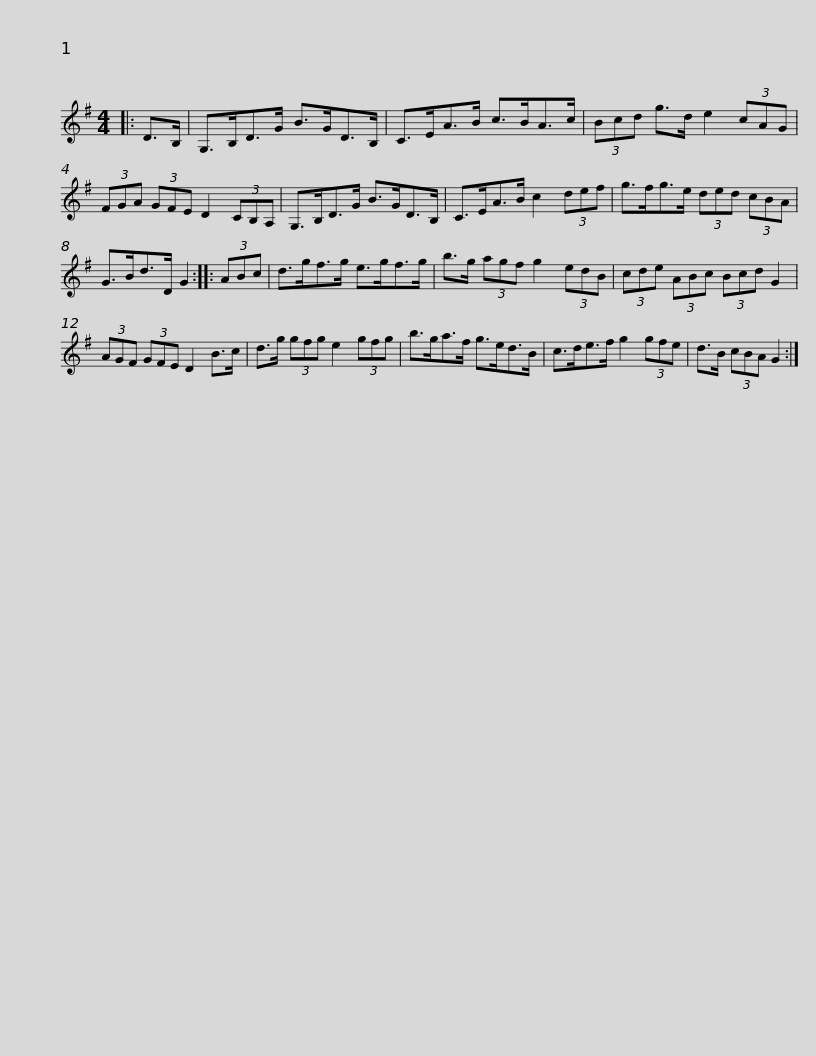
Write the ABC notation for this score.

X:1
L:1/8
M:4/4
I:linebreak $
K:G
V:1 treble
V:1
|: D>B, | G,>B,D>G B>GD>B, | C>EA>B c>BA>c | (3Bcd g>d e2 (3cAG | (3FGA (3GFE D2 (3CB,A, |$ %5
 G,>B,D>G B>GD>B, | C>EA>B c2 (3def | g>fg>e (3ded (3cBA | G>Bd>D G2 :: (3ABc |$ %10
 d>gf>g e>gf>g | b>g (3agf g2 (3edB | (3cde (3ABc (3Bcd G2 | (3AGF (3GFE D2 B>c |$ d>g (3gfg e2 (3gfg | %15
 b>ga>f g>ed>B | c>de>f g2 (3gfe | d>B (3cBA G2 :| %18
